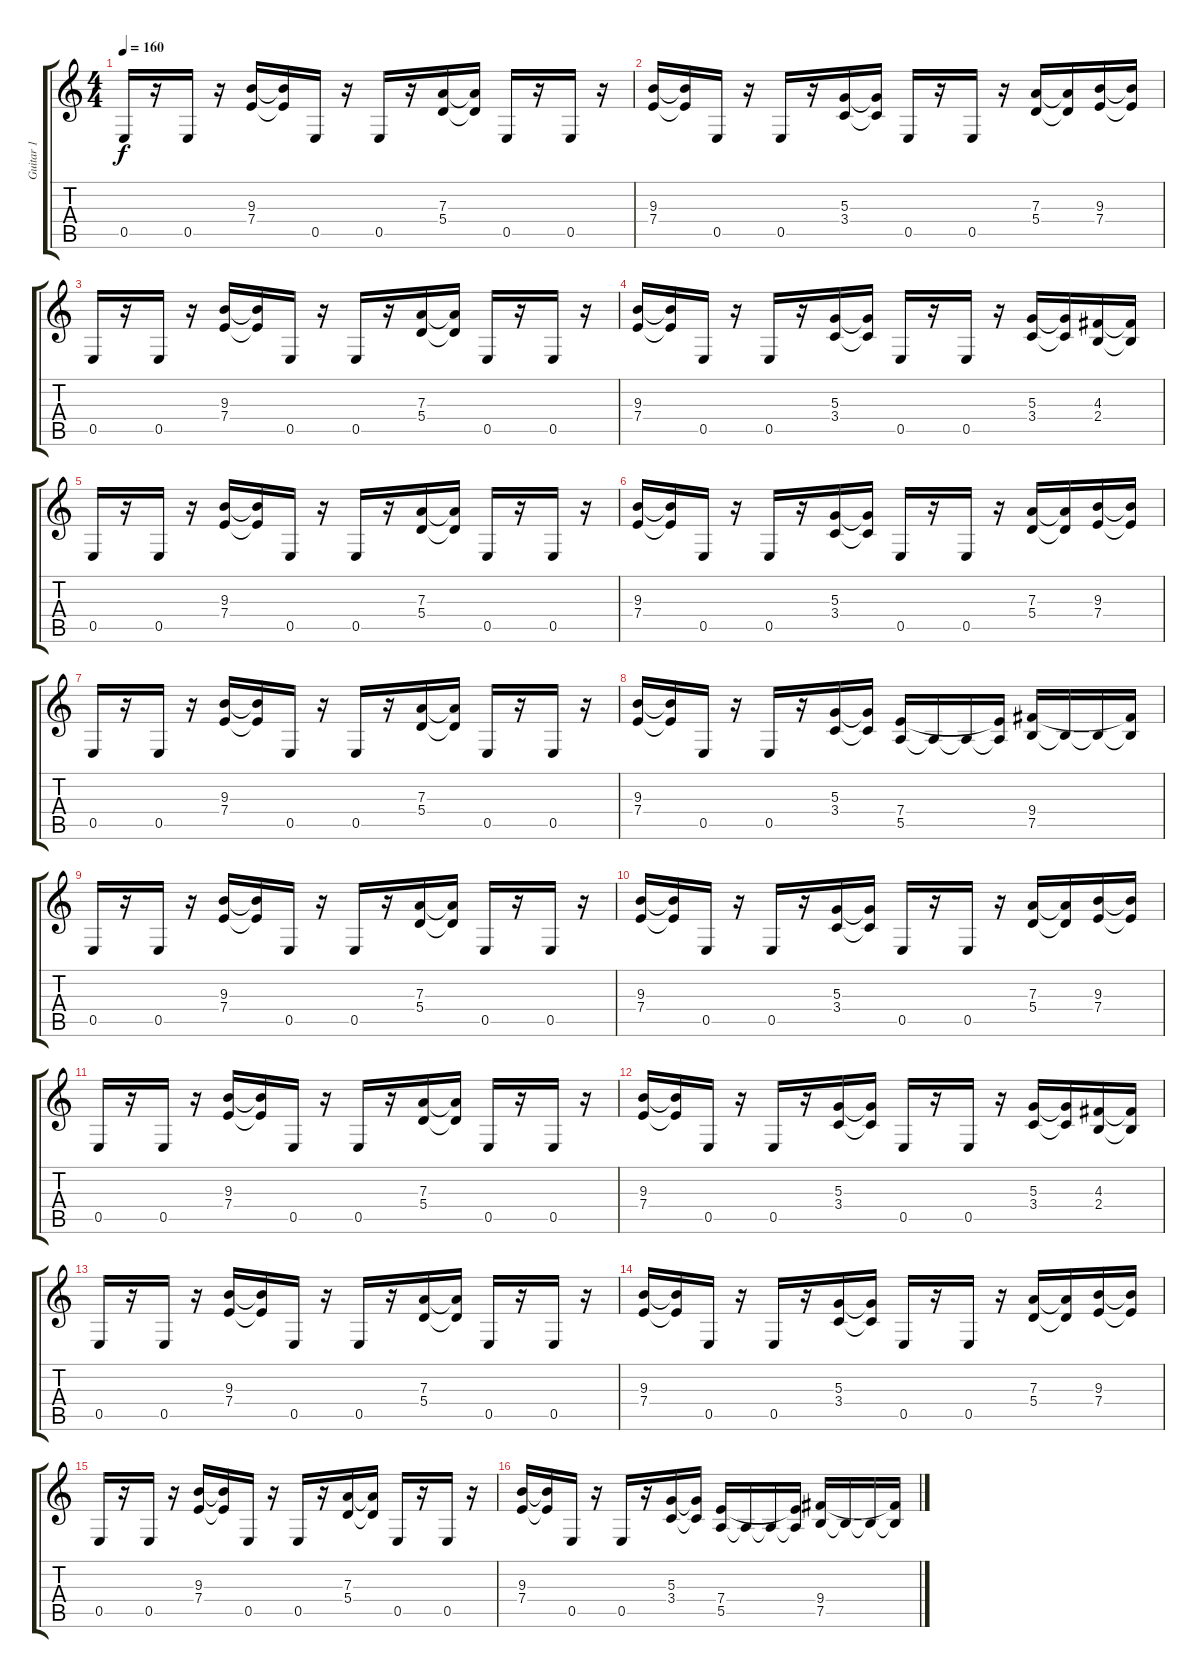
\track ("Guitar 1" "Guitar 1") {instrument distortionguitar}
\staff {score tabs}
\tuning (B3 G3 D3 A2 E2 B1) {hide}
\ts (4 4)
\tempo 160
\clef g2
\ks c
0.5.16{dy f} r.16 0.5.16 r.16 (9.3 7.4).16 (9.3{t} 7.4{t}).16 0.5.16 r.16 0.5.16 r.16 (7.3 5.4).16 (7.3{t} 5.4{t}).16 0.5.16 r.16 0.5.16 r.16 |
(9.3 7.4).16 (9.3{t} 7.4{t}).16 0.5.16 r.16 0.5.16 r.16 (5.3 3.4).16 (5.3{t} 3.4{t}).16 0.5.16 r.16 0.5.16 r.16 (7.3 5.4).16 (7.3{t} 5.4{t}).16 (9.3 7.4).16 (9.3{t} 7.4{t}).16 |
0.5.16 r.16 0.5.16 r.16 (9.3 7.4).16 (9.3{t} 7.4{t}).16 0.5.16 r.16 0.5.16 r.16 (7.3 5.4).16 (7.3{t} 5.4{t}).16 0.5.16 r.16 0.5.16 r.16 |
(9.3 7.4).16 (9.3{t} 7.4{t}).16 0.5.16 r.16 0.5.16 r.16 (5.3 3.4).16 (5.3{t} 3.4{t}).16 0.5.16 r.16 0.5.16 r.16 (5.3 3.4).16 (5.3{t} 3.4{t}).16 (4.3 2.4).16 (4.3{t} 2.4{t}).16 |
0.5.16 r.16 0.5.16 r.16 (9.3 7.4).16 (9.3{t} 7.4{t}).16 0.5.16 r.16 0.5.16 r.16 (7.3 5.4).16 (7.3{t} 5.4{t}).16 0.5.16 r.16 0.5.16 r.16 |
(9.3 7.4).16 (9.3{t} 7.4{t}).16 0.5.16 r.16 0.5.16 r.16 (5.3 3.4).16 (5.3{t} 3.4{t}).16 0.5.16 r.16 0.5.16 r.16 (7.3 5.4).16 (7.3{t} 5.4{t}).16 (9.3 7.4).16 (9.3{t} 7.4{t}).16 |
0.5.16 r.16 0.5.16 r.16 (9.3 7.4).16 (9.3{t} 7.4{t}).16 0.5.16 r.16 0.5.16 r.16 (7.3 5.4).16 (7.3{t} 5.4{t}).16 0.5.16 r.16 0.5.16 r.16 |
(9.3 7.4).16 (9.3{t} 7.4{t}).16 0.5.16 r.16 0.5.16 r.16 (5.3 3.4).16 (5.3{t} 3.4{t}).16 (7.4 5.5).16 5.5{t}.16 5.5{t}.16 (7.4{t} 5.5{t}).16 (9.4 7.5).16 7.5{t}.16 7.5{t}.16 (9.4{t} 7.5{t}).16 |
0.5.16 r.16 0.5.16 r.16 (9.3 7.4).16 (9.3{t} 7.4{t}).16 0.5.16 r.16 0.5.16 r.16 (7.3 5.4).16 (7.3{t} 5.4{t}).16 0.5.16 r.16 0.5.16 r.16 |
(9.3 7.4).16 (9.3{t} 7.4{t}).16 0.5.16 r.16 0.5.16 r.16 (5.3 3.4).16 (5.3{t} 3.4{t}).16 0.5.16 r.16 0.5.16 r.16 (7.3 5.4).16 (7.3{t} 5.4{t}).16 (9.3 7.4).16 (9.3{t} 7.4{t}).16 |
0.5.16 r.16 0.5.16 r.16 (9.3 7.4).16 (9.3{t} 7.4{t}).16 0.5.16 r.16 0.5.16 r.16 (7.3 5.4).16 (7.3{t} 5.4{t}).16 0.5.16 r.16 0.5.16 r.16 |
(9.3 7.4).16 (9.3{t} 7.4{t}).16 0.5.16 r.16 0.5.16 r.16 (5.3 3.4).16 (5.3{t} 3.4{t}).16 0.5.16 r.16 0.5.16 r.16 (5.3 3.4).16 (5.3{t} 3.4{t}).16 (4.3 2.4).16 (4.3{t} 2.4{t}).16 |
0.5.16 r.16 0.5.16 r.16 (9.3 7.4).16 (9.3{t} 7.4{t}).16 0.5.16 r.16 0.5.16 r.16 (7.3 5.4).16 (7.3{t} 5.4{t}).16 0.5.16 r.16 0.5.16 r.16 |
(9.3 7.4).16 (9.3{t} 7.4{t}).16 0.5.16 r.16 0.5.16 r.16 (5.3 3.4).16 (5.3{t} 3.4{t}).16 0.5.16 r.16 0.5.16 r.16 (7.3 5.4).16 (7.3{t} 5.4{t}).16 (9.3 7.4).16 (9.3{t} 7.4{t}).16 |
0.5.16 r.16 0.5.16 r.16 (9.3 7.4).16 (9.3{t} 7.4{t}).16 0.5.16 r.16 0.5.16 r.16 (7.3 5.4).16 (7.3{t} 5.4{t}).16 0.5.16 r.16 0.5.16 r.16 |
(9.3 7.4).16 (9.3{t} 7.4{t}).16 0.5.16 r.16 0.5.16 r.16 (5.3 3.4).16 (5.3{t} 3.4{t}).16 (7.4 5.5).16 5.5{t}.16 5.5{t}.16 (7.4{t} 5.5{t}).16 (9.4 7.5).16 7.5{t}.16 7.5{t}.16 (9.4{t} 7.5{t}).16
